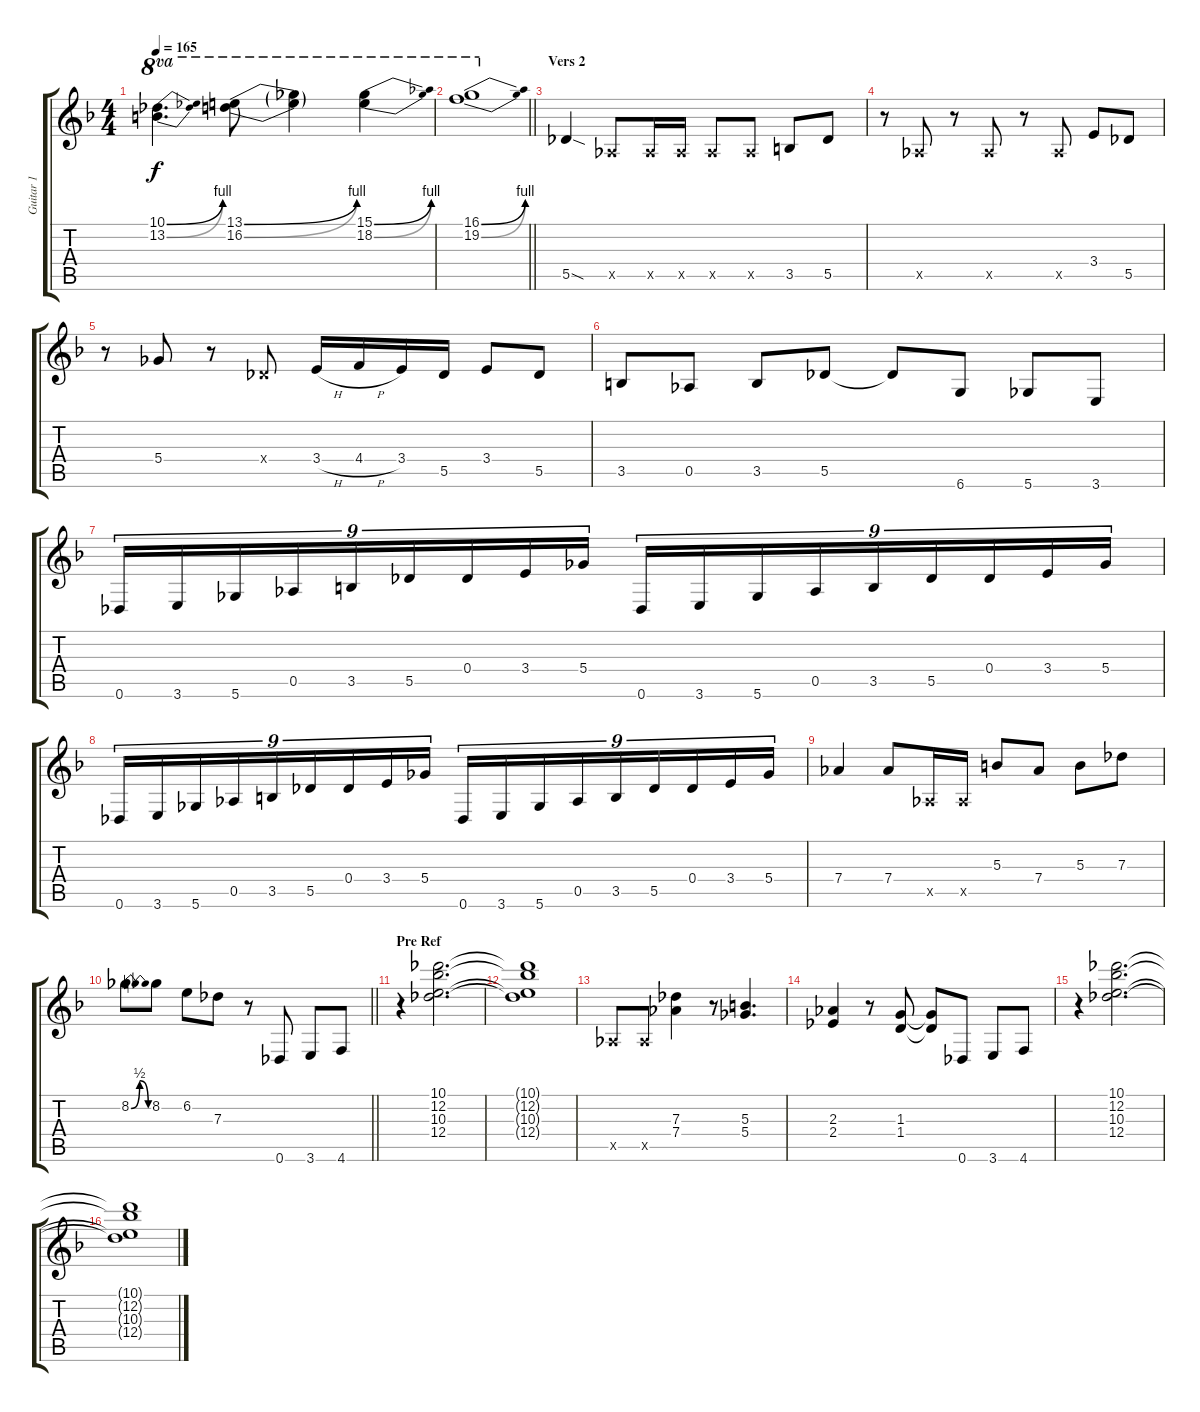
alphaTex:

\track ("Guitar 1" "Guitar 1") {instrument distortionguitar}
\staff {score tabs}
\tuning (Eb4 Bb3 Gb3 Db3 Ab2 Db2) {hide}
\ts (4 4)
\tempo 165
\clef g2
\ks f
(10.1{be (bend 0 0 60 4)} 13.2{be (bend 0 0 60 4)}).4{d ot 8va dy f} (13.1{be (bend 0 0 60 4)} 16.2{be (bend 0 0 60 4)}).8{ot 8va} (13.1{t} 16.2{t}).4{ot 8va} (15.1{be (bend 0 0 60 4)} 18.2{be (bend 0 0 60 4)}).4{ot 8va} |
\barLineRight lightlight
(16.1{be (bend 0 0 60 4)} 19.2{be (bend 0 0 60 4)}).1{ot 8va} |
\section ("" "Vers 2")
5.5{sod}.4 0.5{x}.8 0.5{x}.16 0.5{x}.16 0.5{x}.8 0.5{x}.8 3.5.8 5.5.8 |
r.8 0.5{x}.8 r.8 0.5{x}.8 r.8 0.5{x}.8 3.4.8 5.5.8 |
r.8 5.4.8 r.8 0.4{x}.8 3.4{h}.16 4.4{h}.16 3.4.16 5.5.16 3.4.8 5.5.8 |
3.5.8 0.5.8 3.5.8 5.5.8 5.5{t}.8 6.6.8 5.6.8 3.6.8 |
0.6.16{tu (9 8)} 3.6.16{tu (9 8)} 5.6.16{tu (9 8)} 0.5.16{tu (9 8)} 3.5.16{tu (9 8)} 5.5.16{tu (9 8)} 0.4.16{tu (9 8)} 3.4.16{tu (9 8)} 5.4.16{tu (9 8)} 0.6.16{tu (9 8)} 3.6.16{tu (9 8)} 5.6.16{tu (9 8)} 0.5.16{tu (9 8)} 3.5.16{tu (9 8)} 5.5.16{tu (9 8)} 0.4.16{tu (9 8)} 3.4.16{tu (9 8)} 5.4.16{tu (9 8)} |
0.6.16{tu (9 8)} 3.6.16{tu (9 8)} 5.6.16{tu (9 8)} 0.5.16{tu (9 8)} 3.5.16{tu (9 8)} 5.5.16{tu (9 8)} 0.4.16{tu (9 8)} 3.4.16{tu (9 8)} 5.4.16{tu (9 8)} 0.6.16{tu (9 8)} 3.6.16{tu (9 8)} 5.6.16{tu (9 8)} 0.5.16{tu (9 8)} 3.5.16{tu (9 8)} 5.5.16{tu (9 8)} 0.4.16{tu (9 8)} 3.4.16{tu (9 8)} 5.4.16{tu (9 8)} |
7.4.4 7.4.8 0.5{x}.16 0.5{x}.16 5.3.8 7.4.8 5.3.8 7.3.8 |
\barLineRight lightlight
8.2{be (bendrelease 0 0 15 2 45 2 60 0)}.8 8.2.8 6.2.8 7.3.8 r.8 0.6.8 3.6.8 4.6.8 |
\section ("" "Pre Ref")
r.4 (10.1 12.2 10.3 12.4).2{d} |
(10.1{t} 12.2{t} 10.3{t} 12.4{t}).1 |
0.5{x}.8 0.5{x}.8 (7.3 7.4).4 r.8 (5.3 5.4).4{d} |
(2.3 2.4).4 r.8 (1.3 1.4).8 (1.3{t} 1.4{t}).8 0.6.8 3.6.8 4.6.8 |
r.4 (10.1 12.2 10.3 12.4).2{d} |
(10.1{t} 12.2{t} 10.3{t} 12.4{t}).1
